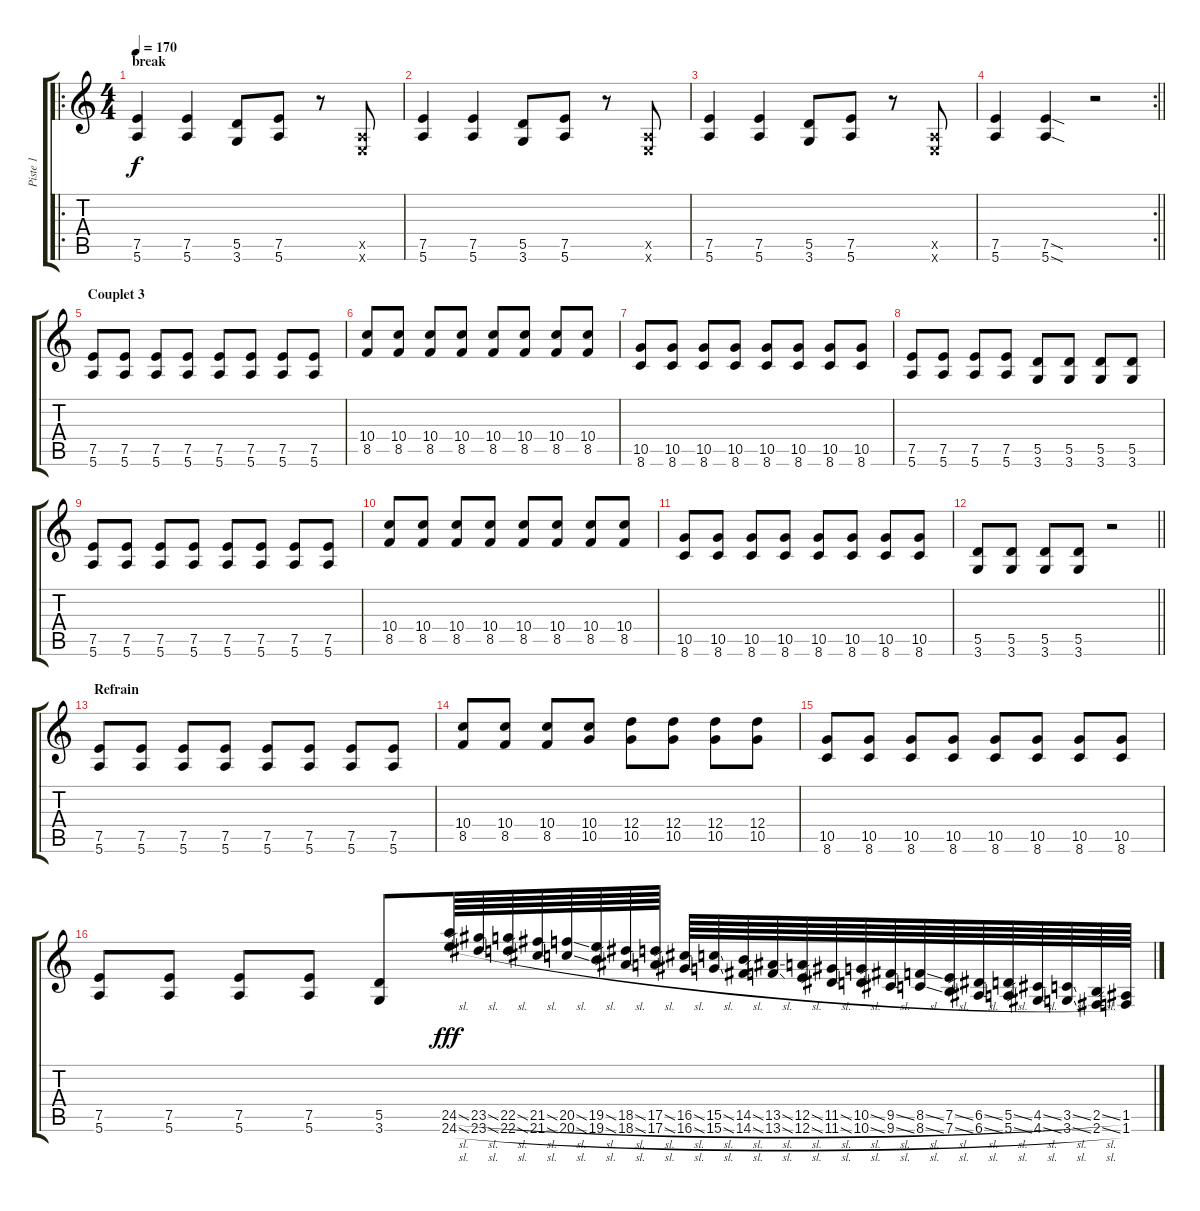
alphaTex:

\track ("Piste 1" "Piste 1") {instrument acousticguitarsteel}
\staff {score tabs}
\tuning (E4 B3 G3 D3 A2 E2) {hide}
\ro
\ts (4 4)
\section ("" "break")
\tempo 170
\clef g2
\ks c
(7.5 5.6).4{dy f} (7.5 5.6).4 (5.5 3.6).8 (7.5 5.6).8 r.8 (0.5{x} 0.6{x}).8 |
(7.5 5.6).4 (7.5 5.6).4 (5.5 3.6).8 (7.5 5.6).8 r.8 (0.5{x} 0.6{x}).8 |
(7.5 5.6).4 (7.5 5.6).4 (5.5 3.6).8 (7.5 5.6).8 r.8 (0.5{x} 0.6{x}).8 |
\rc 2
\barLineRight lightlight
(7.5 5.6).4 (7.5{sod} 5.6{sod}).4 r.2 |
\section ("" "Couplet 3")
(7.5 5.6).8 (7.5 5.6).8 (7.5 5.6).8 (7.5 5.6).8 (7.5 5.6).8 (7.5 5.6).8 (7.5 5.6).8 (7.5 5.6).8 |
(10.4 8.5).8 (10.4 8.5).8 (10.4 8.5).8 (10.4 8.5).8 (10.4 8.5).8 (10.4 8.5).8 (10.4 8.5).8 (10.4 8.5).8 |
(10.5 8.6).8 (10.5 8.6).8 (10.5 8.6).8 (10.5 8.6).8 (10.5 8.6).8 (10.5 8.6).8 (10.5 8.6).8 (10.5 8.6).8 |
(7.5 5.6).8 (7.5 5.6).8 (7.5 5.6).8 (7.5 5.6).8 (5.5 3.6).8 (5.5 3.6).8 (5.5 3.6).8 (5.5 3.6).8 |
(7.5 5.6).8 (7.5 5.6).8 (7.5 5.6).8 (7.5 5.6).8 (7.5 5.6).8 (7.5 5.6).8 (7.5 5.6).8 (7.5 5.6).8 |
(10.4 8.5).8 (10.4 8.5).8 (10.4 8.5).8 (10.4 8.5).8 (10.4 8.5).8 (10.4 8.5).8 (10.4 8.5).8 (10.4 8.5).8 |
(10.5 8.6).8 (10.5 8.6).8 (10.5 8.6).8 (10.5 8.6).8 (10.5 8.6).8 (10.5 8.6).8 (10.5 8.6).8 (10.5 8.6).8 |
\barLineRight lightlight
(5.5 3.6).8 (5.5 3.6).8 (5.5 3.6).8 (5.5 3.6).8 r.2 |
\section ("" "Refrain")
(7.5 5.6).8 (7.5 5.6).8 (7.5 5.6).8 (7.5 5.6).8 (7.5 5.6).8 (7.5 5.6).8 (7.5 5.6).8 (7.5 5.6).8 |
(10.4 8.5).8 (10.4 8.5).8 (10.4 8.5).8 (10.4 10.5).8 (12.4 10.5).8 (12.4 10.5).8 (12.4 10.5).8 (12.4 10.5).8 |
(10.5 8.6).8 (10.5 8.6).8 (10.5 8.6).8 (10.5 8.6).8 (10.5 8.6).8 (10.5 8.6).8 (10.5 8.6).8 (10.5 8.6).8 |
(7.5 5.6).8 (7.5 5.6).8 (7.5 5.6).8 (7.5 5.6).8 (5.5 3.6).8 (24.5{sl} 24.6{sl}).64{dy fff} (23.5{sl} 23.6{sl}).64 (22.5{sl} 22.6{sl}).64 (21.5{sl} 21.6{sl}).64 (20.5{sl} 20.6{sl}).64 (19.5{sl} 19.6{sl}).64 (18.5{sl} 18.6{sl}).64 (17.5{sl} 17.6{sl}).64 (16.5{sl} 16.6{sl}).64 (15.5{sl} 15.6{sl}).64 (14.5{sl} 14.6{sl}).64 (13.5{sl} 13.6{sl}).64 (12.5{sl} 12.6{sl}).64 (11.5{sl} 11.6{sl}).64 (10.5{sl} 10.6{sl}).64 (9.5{sl} 9.6{sl}).64 (8.5{sl} 8.6{sl}).64 (7.5{sl} 7.6{sl}).64 (6.5{sl} 6.6{sl}).64 (5.5{sl} 5.6{sl}).64 (4.5{sl} 4.6{sl}).64 (3.5{sl} 3.6{sl}).64 (2.5{sl} 2.6{sl}).64 (1.5 1.6).64
